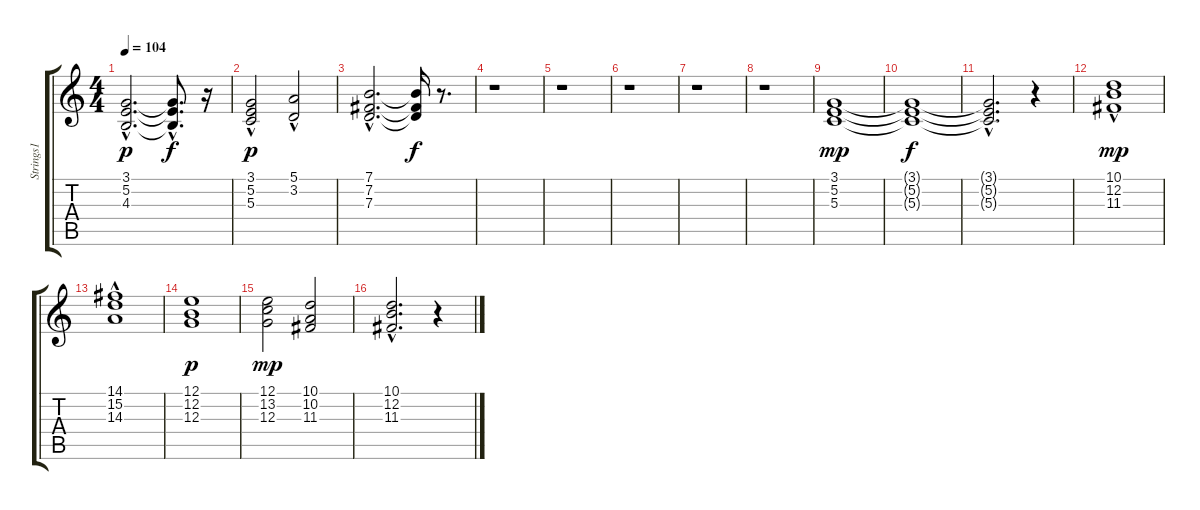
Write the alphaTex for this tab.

\track ("Strings1" "Strings1") {instrument stringensemble1}
\staff {score tabs}
\tuning (E4 B3 G3 D3 A2 E2) {hide}
\ts (4 4)
\tempo 104
\clef g2
\ks c
(3.1{hac} 5.2{hac} 4.3{hac}).2{d dy p} (3.1{hac t} 5.2{hac t} 4.3{hac t}).8{d dy f} r.16 |
(3.1 5.2{hac} 5.3{hac}).2{dy p} (5.1 3.2{hac}).2 |
(7.1{hac} 7.2{hac} 7.3{hac}).2{d} (7.1{t} 7.2{t} 7.3{t}).16{dy f} r.8{d} |
r.1 |
r.1 |
r.1 |
r.1 |
r.1 |
(3.1 5.2 5.3).1{dy mp} |
(3.1{t} 5.2{t} 5.3{t}).1{dy f} |
(3.1{hac t} 5.2{hac t} 5.3{hac t}).2{d} r.4 |
(10.1 12.2 11.3{hac}).1{dy mp} |
(14.1{hac} 15.2 14.3).1 |
(12.1 12.2 12.3).1{dy p} |
(12.1 13.2 12.3).2{dy mp} (10.1 10.2 11.3).2 |
(10.1{hac} 12.2{hac} 11.3{hac}).2{d} r.4
